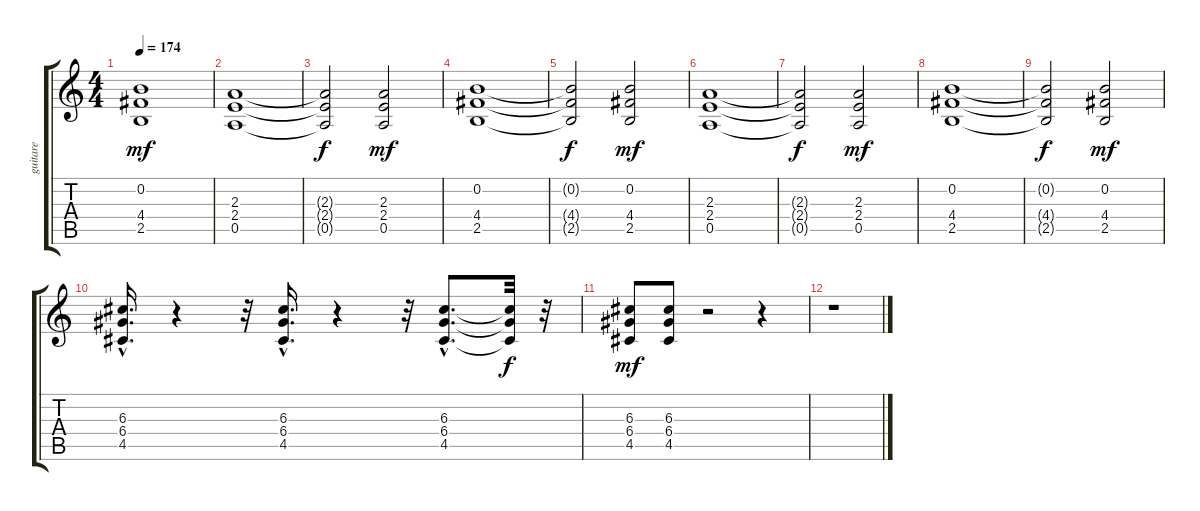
\track ("guitare" "guitare") {instrument distortionguitar}
\staff {score tabs}
\tuning (E4 B3 G3 D3 A2 E2) {hide}
\ts (4 4)
\tempo 174
\clef g2
\ks c
(0.2 4.4 2.5).1{dy mf} |
(2.3 2.4 0.5).1 |
(2.3{t} 2.4{t} 0.5{t}).2{dy f} (2.3 2.4 0.5).2{dy mf} |
(0.2 4.4 2.5).1 |
(0.2{t} 4.4{t} 2.5{t}).2{dy f} (0.2 4.4 2.5).2{dy mf} |
(2.3 2.4 0.5).1 |
(2.3{t} 2.4{t} 0.5{t}).2{dy f} (2.3 2.4 0.5).2{dy mf} |
(0.2 4.4 2.5).1 |
(0.2{t} 4.4{t} 2.5{t}).2{dy f} (0.2 4.4 2.5).2{dy mf} |
(6.3{hac} 6.4{hac} 4.5{hac}).16{d} r.4 r.32 (6.3{hac} 6.4{hac} 4.5{hac}).16{d} r.4 r.32 (6.3{hac} 6.4{hac} 4.5{hac}).8{d} (6.3{t} 6.4{t} 4.5{t}).32{dy f} r.32 |
(6.3 6.4 4.5).8{dy mf} (6.3 6.4 4.5).8 r.2 r.4 |
r.1
